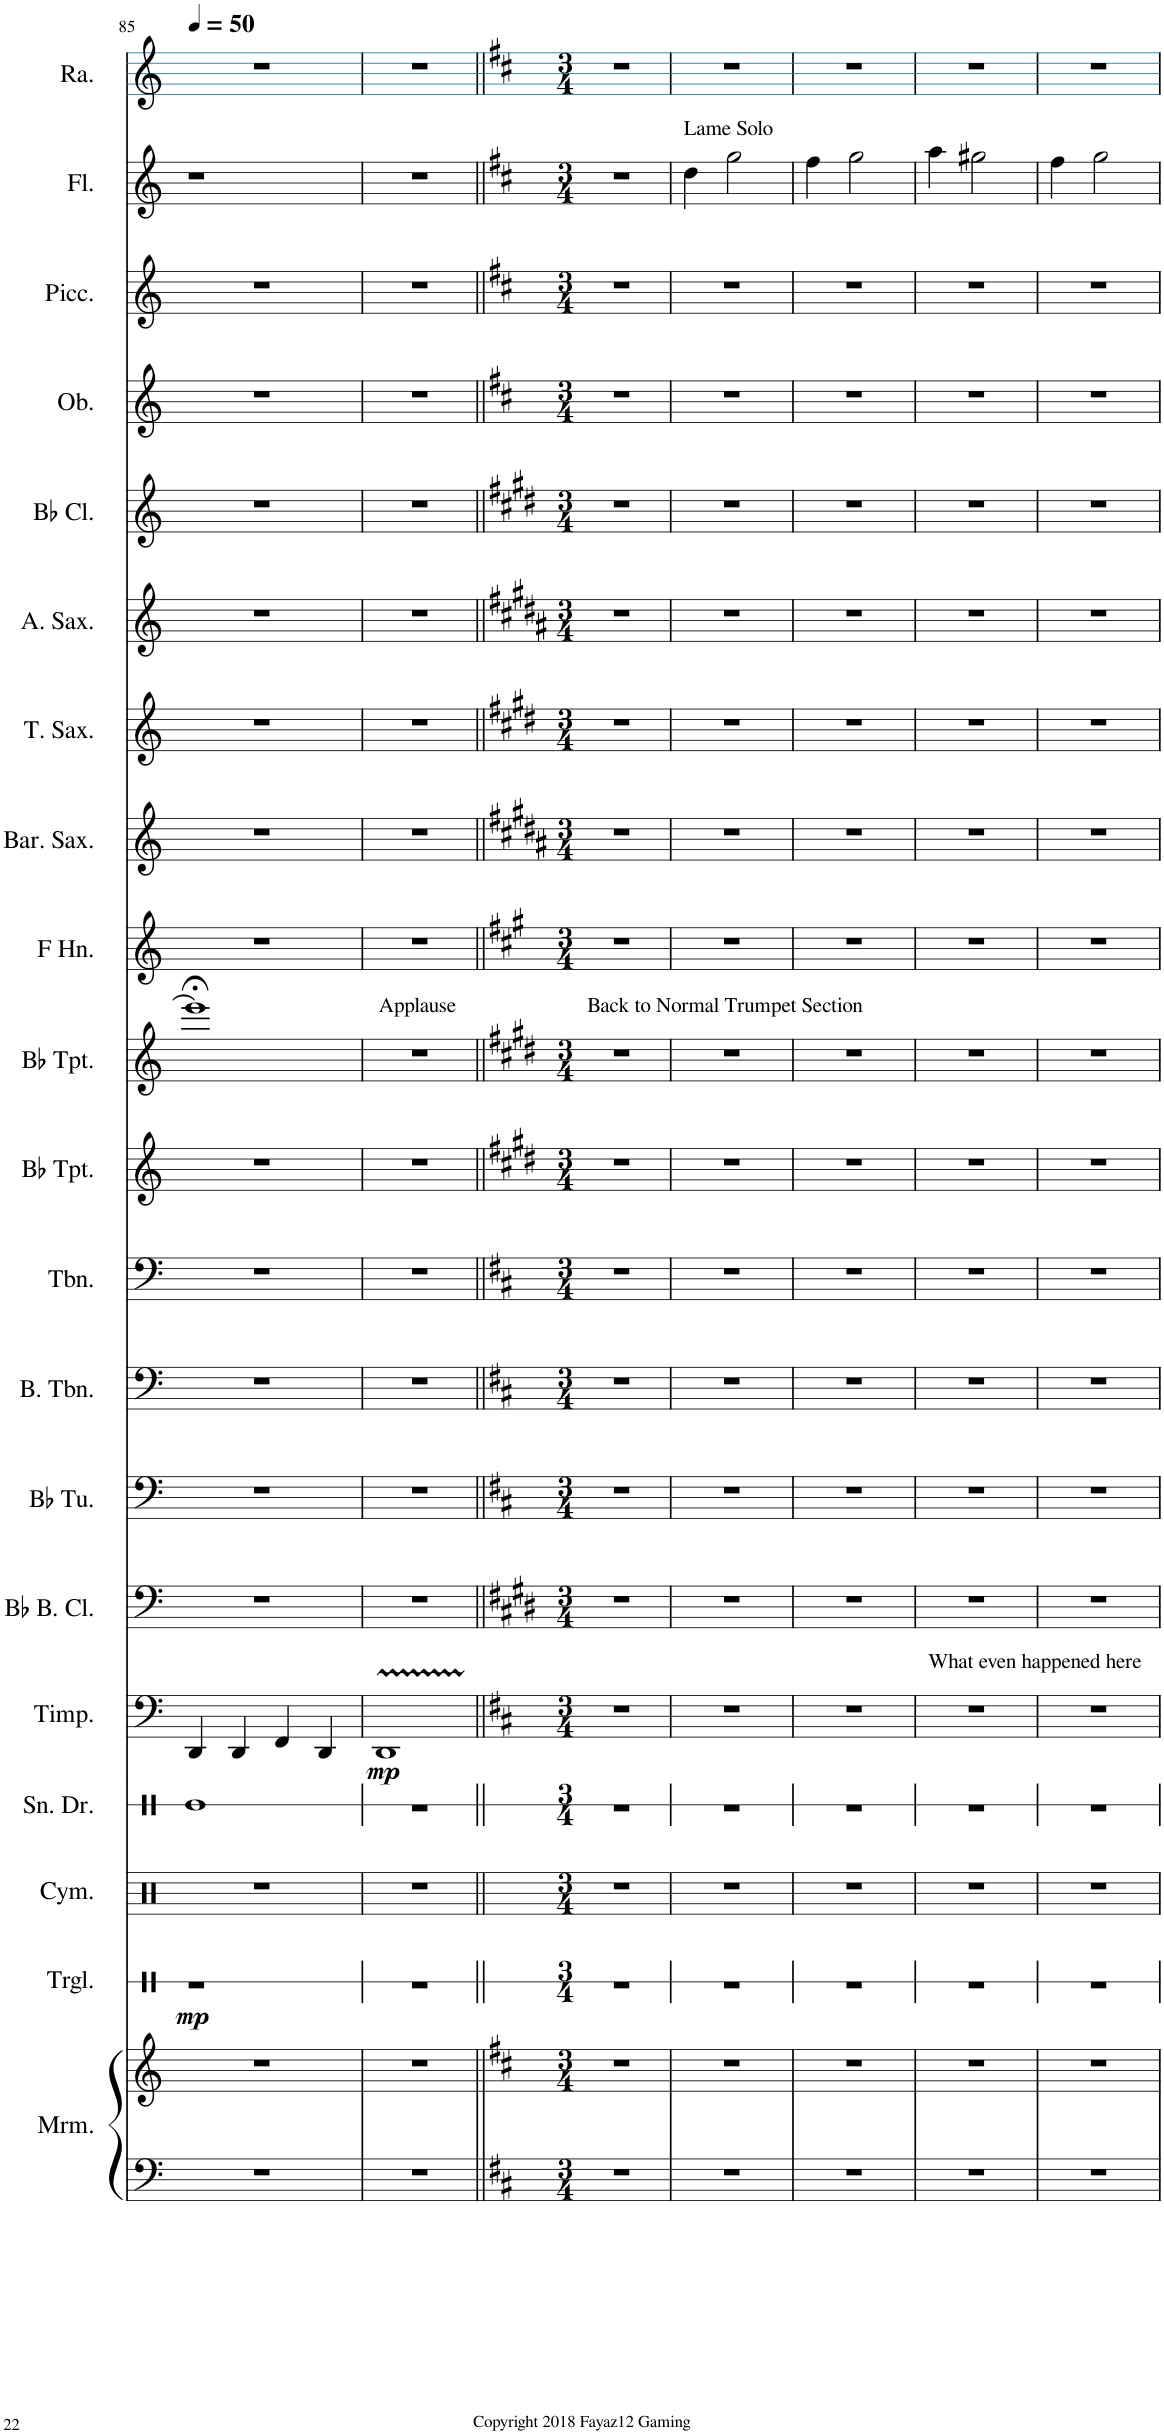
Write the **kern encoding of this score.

**kern	**kern	**kern	**dynam	**kern	**kern	**kern	**dynam	**kern	**kern	**kern	**kern	**kern	**kern	**kern	**kern	**kern	**kern	**kern	**kern	**kern	**kern	**kern
*part20	*part20	*part19	*part19	*part18	*part17	*part16	*part16	*part15	*part14	*part13	*part12	*part11	*part10	*part9	*part8	*part7	*part6	*part5	*part4	*part3	*part2	*part1
*staff21	*staff20	*staff19	*staff19	*staff18	*staff17	*staff16	*staff16	*staff15	*staff14	*staff13	*staff12	*staff11	*staff10	*staff9	*staff8	*staff7	*staff6	*staff5	*staff4	*staff3	*staff2	*staff1
*I"Marimba	*	*I"Triangle	*	*I"Cymbals	*I"Snare Drum	*I"Timpani	*	*I"Bb Bass Clarinet (Bass Clef)	*I"Bb Tuba	*I"Bass Trombone	*I"Trombone	*I"Bb Trumpet	*I"Bb Trumpet	*I"Horn in F	*I"Baritone Saxophone	*I"Tenor Saxophone	*I"Alto Saxophone	*I"Bb Clarinet	*I"Oboe	*I"Piccolo	*I"Flute	*I"Rosalina
*I'Mrm.	*	*I'Trgl.	*	*I'Cym.	*I'Sn. Dr.	*I'Timp.	*	*I'Bb B. Cl.	*I'Bb Tu.	*I'B. Tbn.	*I'Tbn.	*I'Bb Tpt.	*I'Bb Tpt.	*	*I'Bar. Sax.	*I'T. Sax.	*I'A. Sax.	*I'Bb Cl.	*I'Ob.	*I'Picc.	*I'Fl.	*I'Ra.
!!LO:PB:g=z
*clefF4	*clefG2	*clefX	*	*clefX	*clefX	*clefF4	*	*clefF4	*clefF4	*clefF4	*clefF4	*clefG2	*clefG2	*clefG2	*clefG2	*clefG2	*clefG2	*clefG2	*clefG2	*clefG2	*clefG2	*clefG2
*	*	*	*	*	*	*	*	*Trd1c2	*	*	*	*Trd1c2	*Trd1c2	*Trd4c7	*Trd12c21	*Trd8c14	*Trd5c9	*Trd1c2	*	*Trd-7c-12	*	*
*k[]	*k[]	*k[]	*	*k[]	*k[]	*k[]	*	*k[]	*k[]	*k[]	*k[]	*k[]	*k[]	*k[]	*k[]	*k[]	*k[]	*k[]	*k[]	*k[]	*k[]	*k[]
*M4/4	*M4/4	*M4/4	*	*M4/4	*M4/4	*M4/4	*	*M4/4	*M4/4	*M4/4	*M4/4	*M4/4	*M4/4	*M4/4	*M4/4	*M4/4	*M4/4	*M4/4	*M4/4	*M4/4	*M4/4	*M4/4
*MM50	*MM50	*MM50	*	*MM50	*MM50	*MM50	*	*MM50	*MM50	*MM50	*MM50	*MM50	*MM50	*MM50	*MM50	*MM50	*MM50	*MM50	*MM50	*MM50	*MM50	*MM50
=85	=85	=85	=85	=85	=85	=85	=85	=85	=85	=85	=85	=85	=85	=85	=85	=85	=85	=85	=85	=85	=85	=85
!	!	!	!LO:DY:b	!	!	!	!	!	!	!	!	!	!	!	!	!	!	!	!	!	!	!
1r	1r	1r	mp	1r	1Re	4DD/	.	1r	1r	1r	1r	1r	1eee;<]	1r	1r	1r	1r	1r	1r	1r	1r	1r
.	.	.	.	.	.	4DD/	.	.	.	.	.	.	.	.	.	.	.	.	.	.	.	.
.	.	.	.	.	.	4FF/	.	.	.	.	.	.	.	.	.	.	.	.	.	.	.	.
.	.	.	.	.	.	4DD/	.	.	.	.	.	.	.	.	.	.	.	.	.	.	.	.
=86	=86	=86	=86	=86	=86	=86	=86	=86	=86	=86	=86	=86	=86	=86	=86	=86	=86	=86	=86	=86	=86	=86
!	!	!	!	!	!	!	!	!	!	!	!	!	!LO:TX:a:t=Applause	!	!	!	!	!	!	!	!	!
!	!	!	!	!	!	!	!LO:DY:b	!	!	!	!	!	!	!	!	!	!	!	!	!	!	!
1r	1r	1r	.	1r	1r	1DD	mp	1r	1r	1r	1r	1r	1r	1r	1r	1r	1r	1r	1r	1r	1r	1r
=87||	=87||	=87||	=87||	=87||	=87||	=87||	=87||	=87||	=87||	=87||	=87||	=87||	=87||	=87||	=87||	=87||	=87||	=87||	=87||	=87||	=87||	=87||
*k[f#c#]	*k[f#c#]	*	*	*	*	*k[f#c#]	*	*k[f#c#g#d#]	*k[f#c#]	*k[f#c#]	*k[f#c#]	*k[f#c#g#d#]	*k[f#c#g#d#]	*k[f#c#g#]	*k[f#c#g#d#a#]	*k[f#c#g#d#]	*k[f#c#g#d#a#]	*k[f#c#g#d#]	*k[f#c#]	*k[f#c#]	*k[f#c#]	*k[f#c#]
*M3/4	*M3/4	*M3/4	*	*M3/4	*M3/4	*M3/4	*	*M3/4	*M3/4	*M3/4	*M3/4	*M3/4	*M3/4	*M3/4	*M3/4	*M3/4	*M3/4	*M3/4	*M3/4	*M3/4	*M3/4	*M3/4
!	!	!	!	!	!	!	!	!	!	!	!	!	!LO:TX:a:t=Back to Normal Trumpet Section	!	!	!	!	!	!	!	!	!
2.r	2.r	2.r	.	2.r	2.r	2.r	.	2.r	2.r	2.r	2.r	2.r	2.r	2.r	2.r	2.r	2.r	2.r	2.r	2.r	2.r	2.r
=88	=88	=88	=88	=88	=88	=88	=88	=88	=88	=88	=88	=88	=88	=88	=88	=88	=88	=88	=88	=88	=88	=88
!	!	!	!	!	!	!	!	!	!	!	!	!	!	!	!	!	!	!	!	!	!LO:TX:a:t=Lame Solo	!
2.r	2.r	2.r	.	2.r	2.r	2.r	.	2.r	2.r	2.r	2.r	2.r	2.r	2.r	2.r	2.r	2.r	2.r	2.r	2.r	4dd\	2.r
.	.	.	.	.	.	.	.	.	.	.	.	.	.	.	.	.	.	.	.	.	2gg\	.
=89	=89	=89	=89	=89	=89	=89	=89	=89	=89	=89	=89	=89	=89	=89	=89	=89	=89	=89	=89	=89	=89	=89
2.r	2.r	2.r	.	2.r	2.r	2.r	.	2.r	2.r	2.r	2.r	2.r	2.r	2.r	2.r	2.r	2.r	2.r	2.r	2.r	4ff#\	2.r
.	.	.	.	.	.	.	.	.	.	.	.	.	.	.	.	.	.	.	.	.	2gg\	.
=90	=90	=90	=90	=90	=90	=90	=90	=90	=90	=90	=90	=90	=90	=90	=90	=90	=90	=90	=90	=90	=90	=90
!	!	!	!	!	!	!LO:TX:a:t=What even happened here	!	!	!	!	!	!	!	!	!	!	!	!	!	!	!	!
2.r	2.r	2.r	.	2.r	2.r	2.r	.	2.r	2.r	2.r	2.r	2.r	2.r	2.r	2.r	2.r	2.r	2.r	2.r	2.r	4aa\	2.r
.	.	.	.	.	.	.	.	.	.	.	.	.	.	.	.	.	.	.	.	.	2gg#X\	.
=91	=91	=91	=91	=91	=91	=91	=91	=91	=91	=91	=91	=91	=91	=91	=91	=91	=91	=91	=91	=91	=91	=91
2.r	2.r	2.r	.	2.r	2.r	2.r	.	2.r	2.r	2.r	2.r	2.r	2.r	2.r	2.r	2.r	2.r	2.r	2.r	2.r	4ff#\	2.r
.	.	.	.	.	.	.	.	.	.	.	.	.	.	.	.	.	.	.	.	.	2gg\	.
=	=	=	=	=	=	=	=	=	=	=	=	=	=	=	=	=	=	=	=	=	=	=
*-	*-	*-	*-	*-	*-	*-	*-	*-	*-	*-	*-	*-	*-	*-	*-	*-	*-	*-	*-	*-	*-	*-
